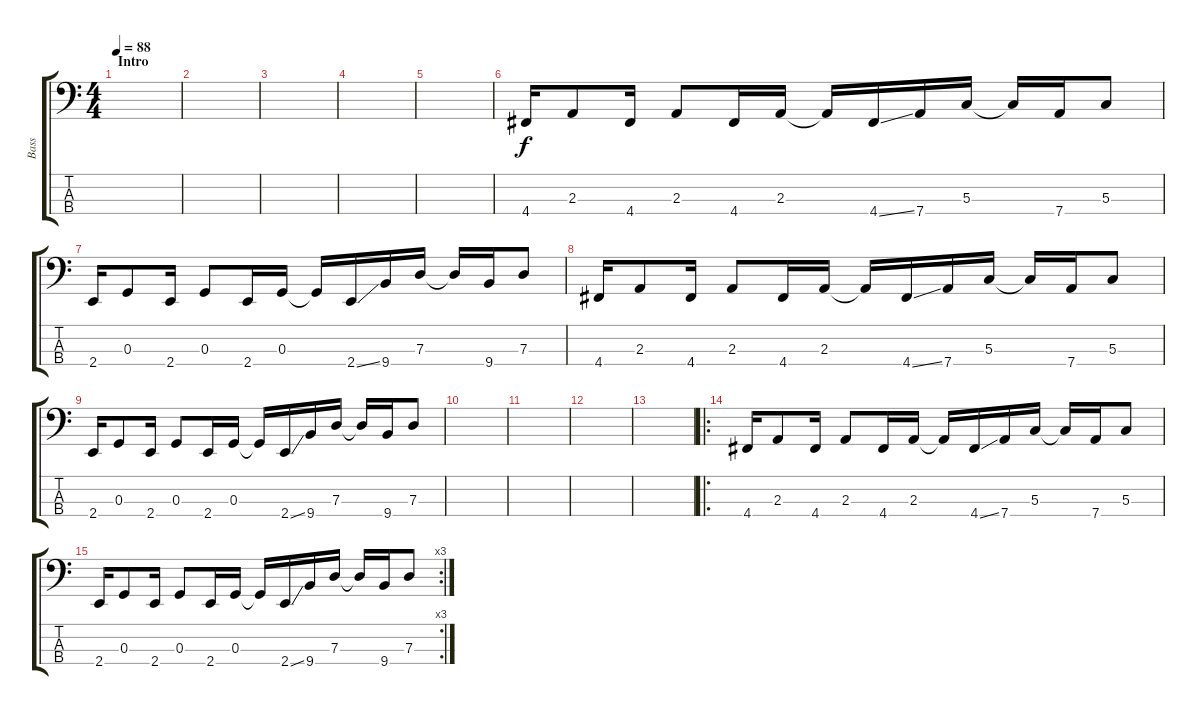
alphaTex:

\track ("Bass" "Bass") {instrument electricbassfinger}
\staff {score tabs}
\tuning (F2 C2 G1 D1) {hide}
\ts (4 4)
\section ("" "Intro")
\tempo 88
\clef f4
\ks c
|
|
|
|
|
4.4.16 2.3.8 4.4.16 2.3.8 4.4.16 2.3.16 2.3{t}.16 4.4{ss}.16 7.4.16 5.3.16 5.3{t}.16 7.4.16 5.3.8 |
2.4.16 0.3.8 2.4.16 0.3.8 2.4.16 0.3.16 0.3{t}.16 2.4{ss}.16 9.4.16 7.3.16 7.3{t}.16 9.4.16 7.3.8 |
4.4.16 2.3.8 4.4.16 2.3.8 4.4.16 2.3.16 2.3{t}.16 4.4{ss}.16 7.4.16 5.3.16 5.3{t}.16 7.4.16 5.3.8 |
2.4.16 0.3.8 2.4.16 0.3.8 2.4.16 0.3.16 0.3{t}.16 2.4{ss}.16 9.4.16 7.3.16 7.3{t}.16 9.4.16 7.3.8 |
|
|
|
|
\ro
4.4.16 2.3.8 4.4.16 2.3.8 4.4.16 2.3.16 2.3{t}.16 4.4{ss}.16 7.4.16 5.3.16 5.3{t}.16 7.4.16 5.3.8 |
\rc 3
2.4.16 0.3.8 2.4.16 0.3.8 2.4.16 0.3.16 0.3{t}.16 2.4{ss}.16 9.4.16 7.3.16 7.3{t}.16 9.4.16 7.3.8
